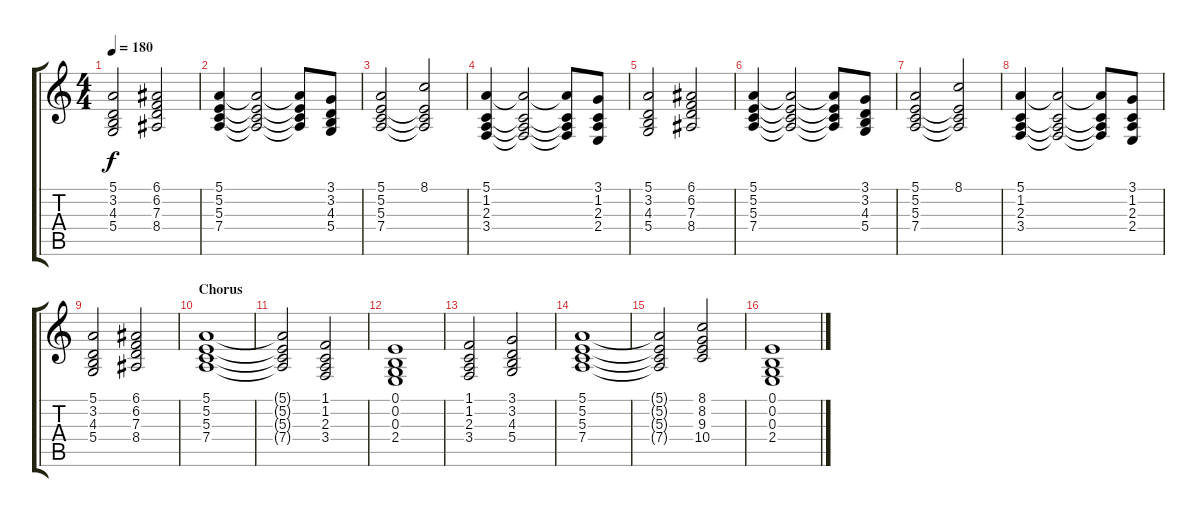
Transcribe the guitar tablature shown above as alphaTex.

\track "" {instrument stringensemble1}
\staff {score tabs}
\tuning (E4 B3 G3 D3 A2 E2) {hide}
\ts (4 4)
\tempo 180
\clef g2
\ks c
(5.1 3.2 4.3 5.4).2{dy f} (6.1 6.2 7.3 8.4).2 |
(5.1 5.2 5.3 7.4).4 (5.1{t} 5.2{t} 5.3{t} 7.4{t}).2 (5.1{t} 5.2{t} 5.3{t} 7.4{t}).8 (3.1 3.2 4.3 5.4).8 |
(5.1 5.2 5.3 7.4).2 (8.1 5.2{t} 5.3{t} 7.4{t}).2 |
(5.1 1.2 2.3 3.4).4 (5.1{t} 1.2{t} 2.3{t} 3.4{t}).2 (5.1{t} 1.2{t} 2.3{t} 3.4{t}).8 (3.1 1.2 2.3 2.4).8 |
(5.1 3.2 4.3 5.4).2 (6.1 6.2 7.3 8.4).2 |
(5.1 5.2 5.3 7.4).4 (5.1{t} 5.2{t} 5.3{t} 7.4{t}).2 (5.1{t} 5.2{t} 5.3{t} 7.4{t}).8 (3.1 3.2 4.3 5.4).8 |
(5.1 5.2 5.3 7.4).2 (8.1 5.2{t} 5.3{t} 7.4{t}).2 |
(5.1 1.2 2.3 3.4).4 (5.1{t} 1.2{t} 2.3{t} 3.4{t}).2 (5.1{t} 1.2{t} 2.3{t} 3.4{t}).8 (3.1 1.2 2.3 2.4).8 |
(5.1 3.2 4.3 5.4).2 (6.1 6.2 7.3 8.4).2 |
\section ("" "Chorus")
(5.1 5.2 5.3 7.4).1 |
(5.1{t} 5.2{t} 5.3{t} 7.4{t}).2 (1.1 1.2 2.3 3.4).2 |
(0.1 0.2 0.3 2.4).1 |
(1.1 1.2 2.3 3.4).2 (3.1 3.2 4.3 5.4).2 |
(5.1 5.2 5.3 7.4).1 |
(5.1{t} 5.2{t} 5.3{t} 7.4{t}).2 (8.1 8.2 9.3 10.4).2 |
(0.1 0.2 0.3 2.4).1
